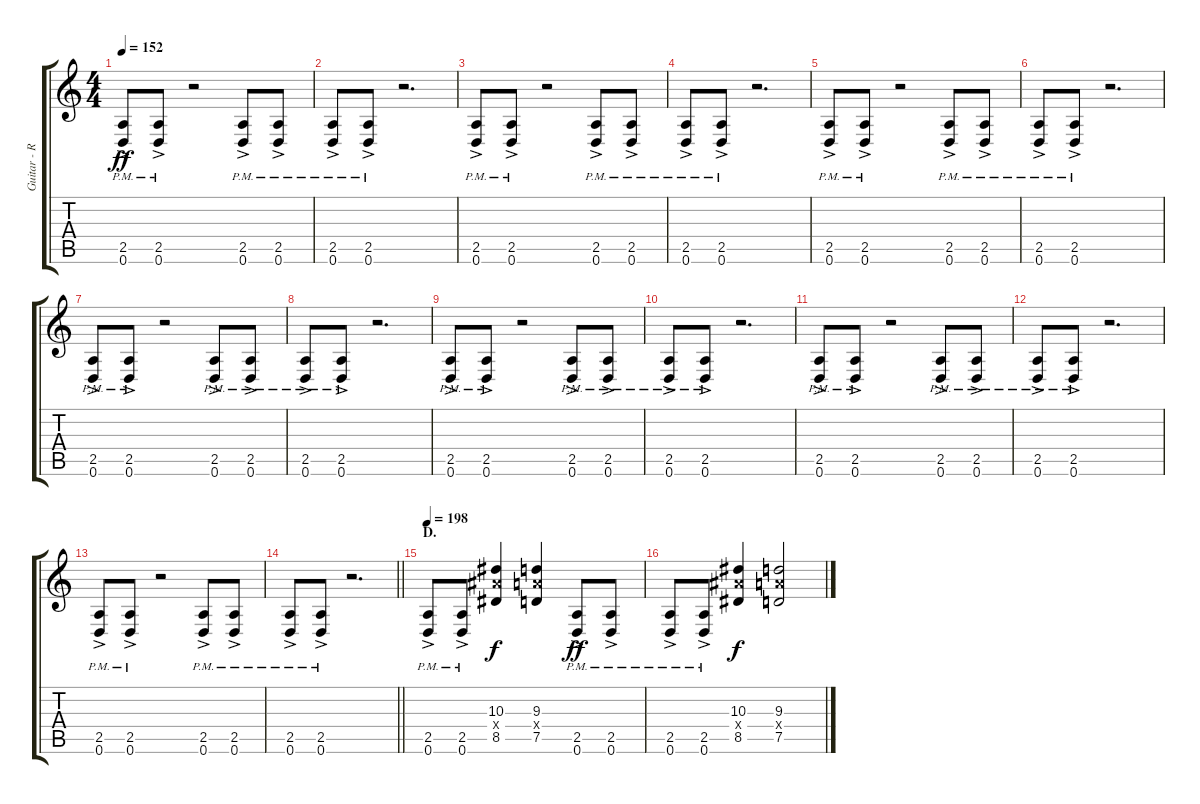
\track ("Guitar - Ryan Primrack" "Guitar - R") {instrument distortionguitar}
\staff {score tabs}
\tuning (D4 A3 F3 C3 G2 D2) {hide}
\ts (4 4)
\tempo 152
\clef g2
\ks c
(2.5{ac pm} 0.6{ac pm}).8{dy ff} (2.5{ac pm} 0.6{ac pm}).8 r.2 (2.5{ac pm} 0.6{ac pm}).8 (2.5{ac pm} 0.6{ac pm}).8 |
(2.5{ac pm} 0.6{ac pm}).8 (2.5{ac pm} 0.6{ac pm}).8 r.2{d} |
(2.5{ac pm} 0.6{ac pm}).8 (2.5{ac pm} 0.6{ac pm}).8 r.2 (2.5{ac pm} 0.6{ac pm}).8 (2.5{ac pm} 0.6{ac pm}).8 |
(2.5{ac pm} 0.6{ac pm}).8 (2.5{ac pm} 0.6{ac pm}).8 r.2{d} |
(2.5{ac pm} 0.6{ac pm}).8 (2.5{ac pm} 0.6{ac pm}).8 r.2 (2.5{ac pm} 0.6{ac pm}).8 (2.5{ac pm} 0.6{ac pm}).8 |
(2.5{ac pm} 0.6{ac pm}).8 (2.5{ac pm} 0.6{ac pm}).8 r.2{d} |
(2.5{ac pm} 0.6{ac pm}).8 (2.5{ac pm} 0.6{ac pm}).8 r.2 (2.5{ac pm} 0.6{ac pm}).8 (2.5{ac pm} 0.6{ac pm}).8 |
(2.5{ac pm} 0.6{ac pm}).8 (2.5{ac pm} 0.6{ac pm}).8 r.2{d} |
(2.5{ac pm} 0.6{ac pm}).8 (2.5{ac pm} 0.6{ac pm}).8 r.2 (2.5{ac pm} 0.6{ac pm}).8 (2.5{ac pm} 0.6{ac pm}).8 |
(2.5{ac pm} 0.6{ac pm}).8 (2.5{ac pm} 0.6{ac pm}).8 r.2{d} |
(2.5{ac pm} 0.6{ac pm}).8 (2.5{ac pm} 0.6{ac pm}).8 r.2 (2.5{ac pm} 0.6{ac pm}).8 (2.5{ac pm} 0.6{ac pm}).8 |
(2.5{ac pm} 0.6{ac pm}).8 (2.5{ac pm} 0.6{ac pm}).8 r.2{d} |
(2.5{ac pm} 0.6{ac pm}).8 (2.5{ac pm} 0.6{ac pm}).8 r.2 (2.5{ac pm} 0.6{ac pm}).8 (2.5{ac pm} 0.6{ac pm}).8 |
\barLineRight lightlight
(2.5{ac pm} 0.6{ac pm}).8 (2.5{ac pm} 0.6{ac pm}).8 r.2{d} |
\section ("" "D.")
\tempo 198
(2.5{ac pm} 0.6{ac pm}).8 (2.5{ac pm} 0.6{ac pm}).8 (10.3 10.4{x} 8.5).4{dy f} (9.3 9.4{x} 7.5).4 (2.5{ac pm} 0.6{ac pm}).8{dy ff} (2.5{ac pm} 0.6{ac pm}).8 |
(2.5{ac pm} 0.6{ac pm}).8 (2.5{ac pm} 0.6{ac pm}).8 (10.3 10.4{x} 8.5).4{dy f} (9.3 9.4{x} 7.5).2
